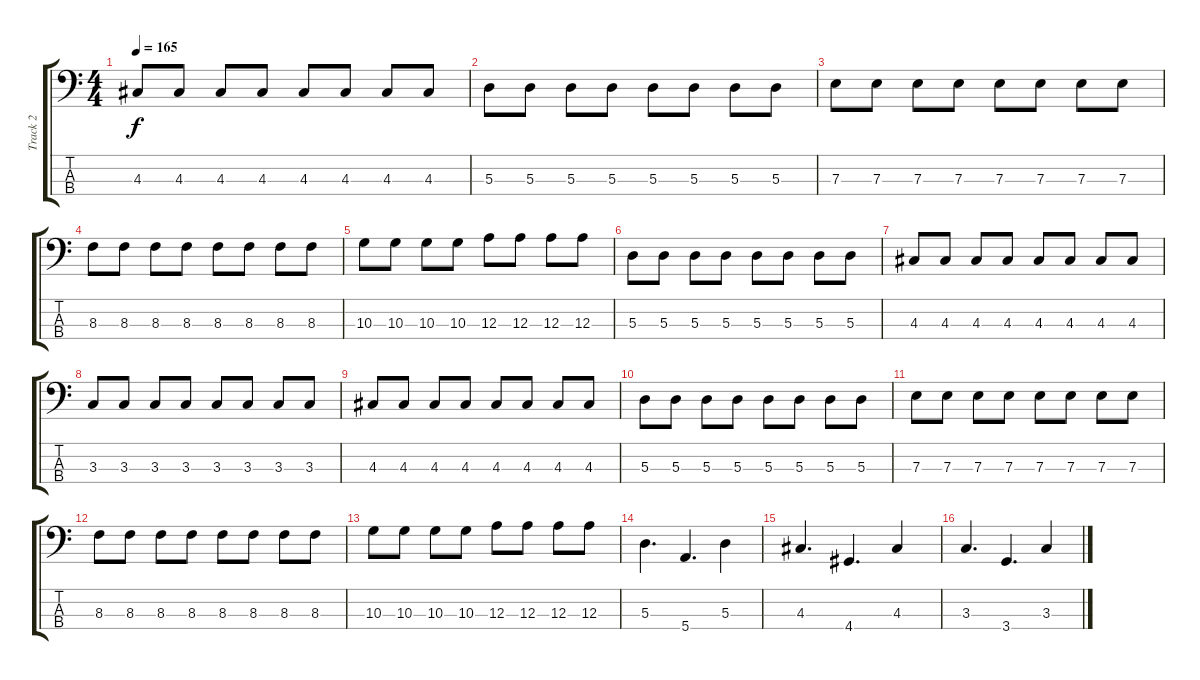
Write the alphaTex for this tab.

\track ("Track 2" "Track 2") {instrument electricbassfinger}
\staff {score tabs}
\tuning (G2 D2 A1 E1) {hide}
\ts (4 4)
\tempo 165
\clef f4
\ks c
4.3.8{dy f} 4.3.8 4.3.8 4.3.8 4.3.8 4.3.8 4.3.8 4.3.8 |
5.3.8 5.3.8 5.3.8 5.3.8 5.3.8 5.3.8 5.3.8 5.3.8 |
7.3.8 7.3.8 7.3.8 7.3.8 7.3.8 7.3.8 7.3.8 7.3.8 |
8.3.8 8.3.8 8.3.8 8.3.8 8.3.8 8.3.8 8.3.8 8.3.8 |
10.3.8 10.3.8 10.3.8 10.3.8 12.3.8 12.3.8 12.3.8 12.3.8 |
5.3.8 5.3.8 5.3.8 5.3.8 5.3.8 5.3.8 5.3.8 5.3.8 |
4.3.8 4.3.8 4.3.8 4.3.8 4.3.8 4.3.8 4.3.8 4.3.8 |
3.3.8 3.3.8 3.3.8 3.3.8 3.3.8 3.3.8 3.3.8 3.3.8 |
4.3.8 4.3.8 4.3.8 4.3.8 4.3.8 4.3.8 4.3.8 4.3.8 |
5.3.8 5.3.8 5.3.8 5.3.8 5.3.8 5.3.8 5.3.8 5.3.8 |
7.3.8 7.3.8 7.3.8 7.3.8 7.3.8 7.3.8 7.3.8 7.3.8 |
8.3.8 8.3.8 8.3.8 8.3.8 8.3.8 8.3.8 8.3.8 8.3.8 |
10.3.8 10.3.8 10.3.8 10.3.8 12.3.8 12.3.8 12.3.8 12.3.8 |
5.3.4{d} 5.4.4{d} 5.3.4 |
4.3.4{d} 4.4.4{d} 4.3.4 |
3.3.4{d} 3.4.4{d} 3.3.4
